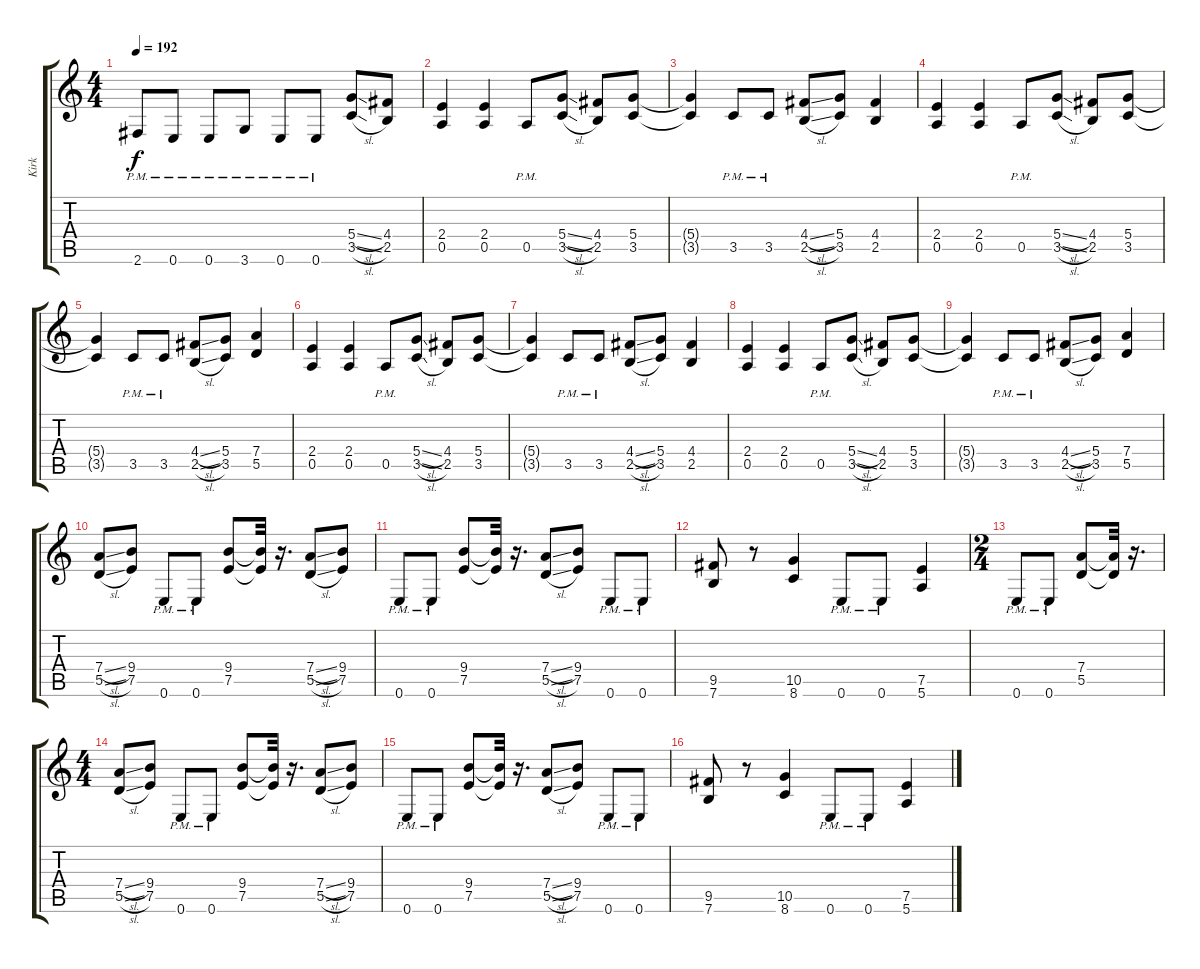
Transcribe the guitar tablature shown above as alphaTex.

\track ("Kirk" "Kirk") {instrument distortionguitar}
\staff {score tabs}
\tuning (E4 B3 G3 D3 A2 E2) {hide}
\ts (4 4)
\tempo 192
\clef g2
\ks c
2.6{pm}.8{dy f} 0.6{pm}.8 0.6{pm}.8 3.6{pm}.8 0.6{pm}.8 0.6{pm}.8 (5.4{sl} 3.5{sl}).8 (4.4 2.5).8 |
(2.4 0.5).4 (2.4 0.5).4 0.5{pm}.8 (5.4{sl} 3.5{sl}).8 (4.4 2.5).8 (5.4 3.5).8 |
(5.4{t} 3.5{t}).4 3.5{pm}.8 3.5{pm}.8 (4.4{sl} 2.5{sl}).8 (5.4 3.5).8 (4.4 2.5).4 |
(2.4 0.5).4 (2.4 0.5).4 0.5{pm}.8 (5.4{sl} 3.5{sl}).8 (4.4 2.5).8 (5.4 3.5).8 |
(5.4{t} 3.5{t}).4 3.5{pm}.8 3.5{pm}.8 (4.4{sl} 2.5{sl}).8 (5.4 3.5).8 (7.4 5.5).4 |
(2.4 0.5).4 (2.4 0.5).4 0.5{pm}.8 (5.4{sl} 3.5{sl}).8 (4.4 2.5).8 (5.4 3.5).8 |
(5.4{t} 3.5{t}).4 3.5{pm}.8 3.5{pm}.8 (4.4{sl} 2.5{sl}).8 (5.4 3.5).8 (4.4 2.5).4 |
(2.4 0.5).4 (2.4 0.5).4 0.5{pm}.8 (5.4{sl} 3.5{sl}).8 (4.4 2.5).8 (5.4 3.5).8 |
(5.4{t} 3.5{t}).4 3.5{pm}.8 3.5{pm}.8 (4.4{sl} 2.5{sl}).8 (5.4 3.5).8 (7.4 5.5).4 |
(7.4{sl} 5.5{sl}).8 (9.4 7.5).8 0.6{pm}.8 0.6{pm}.8 (9.4 7.5).8 (9.4{t} 7.5{t}).32 r.16{d} (7.4{sl} 5.5{sl}).8 (9.4 7.5).8 |
0.6{pm}.8 0.6{pm}.8 (9.4 7.5).8 (9.4{t} 7.5{t}).32 r.16{d} (7.4{sl} 5.5{sl}).8 (9.4 7.5).8 0.6{pm}.8 0.6{pm}.8 |
(9.5 7.6).8 r.8 (10.5 8.6).4 0.6{pm}.8 0.6{pm}.8 (7.5 5.6).4 |
\ts (2 4)
0.6{pm}.8 0.6{pm}.8 (7.4 5.5).8 (7.4{t} 5.5{t}).32 r.16{d} |
\ts (4 4)
(7.4{sl} 5.5{sl}).8 (9.4 7.5).8 0.6{pm}.8 0.6{pm}.8 (9.4 7.5).8 (9.4{t} 7.5{t}).32 r.16{d} (7.4{sl} 5.5{sl}).8 (9.4 7.5).8 |
0.6{pm}.8 0.6{pm}.8 (9.4 7.5).8 (9.4{t} 7.5{t}).32 r.16{d} (7.4{sl} 5.5{sl}).8 (9.4 7.5).8 0.6{pm}.8 0.6{pm}.8 |
(9.5 7.6).8 r.8 (10.5 8.6).4 0.6{pm}.8 0.6{pm}.8 (7.5 5.6).4
